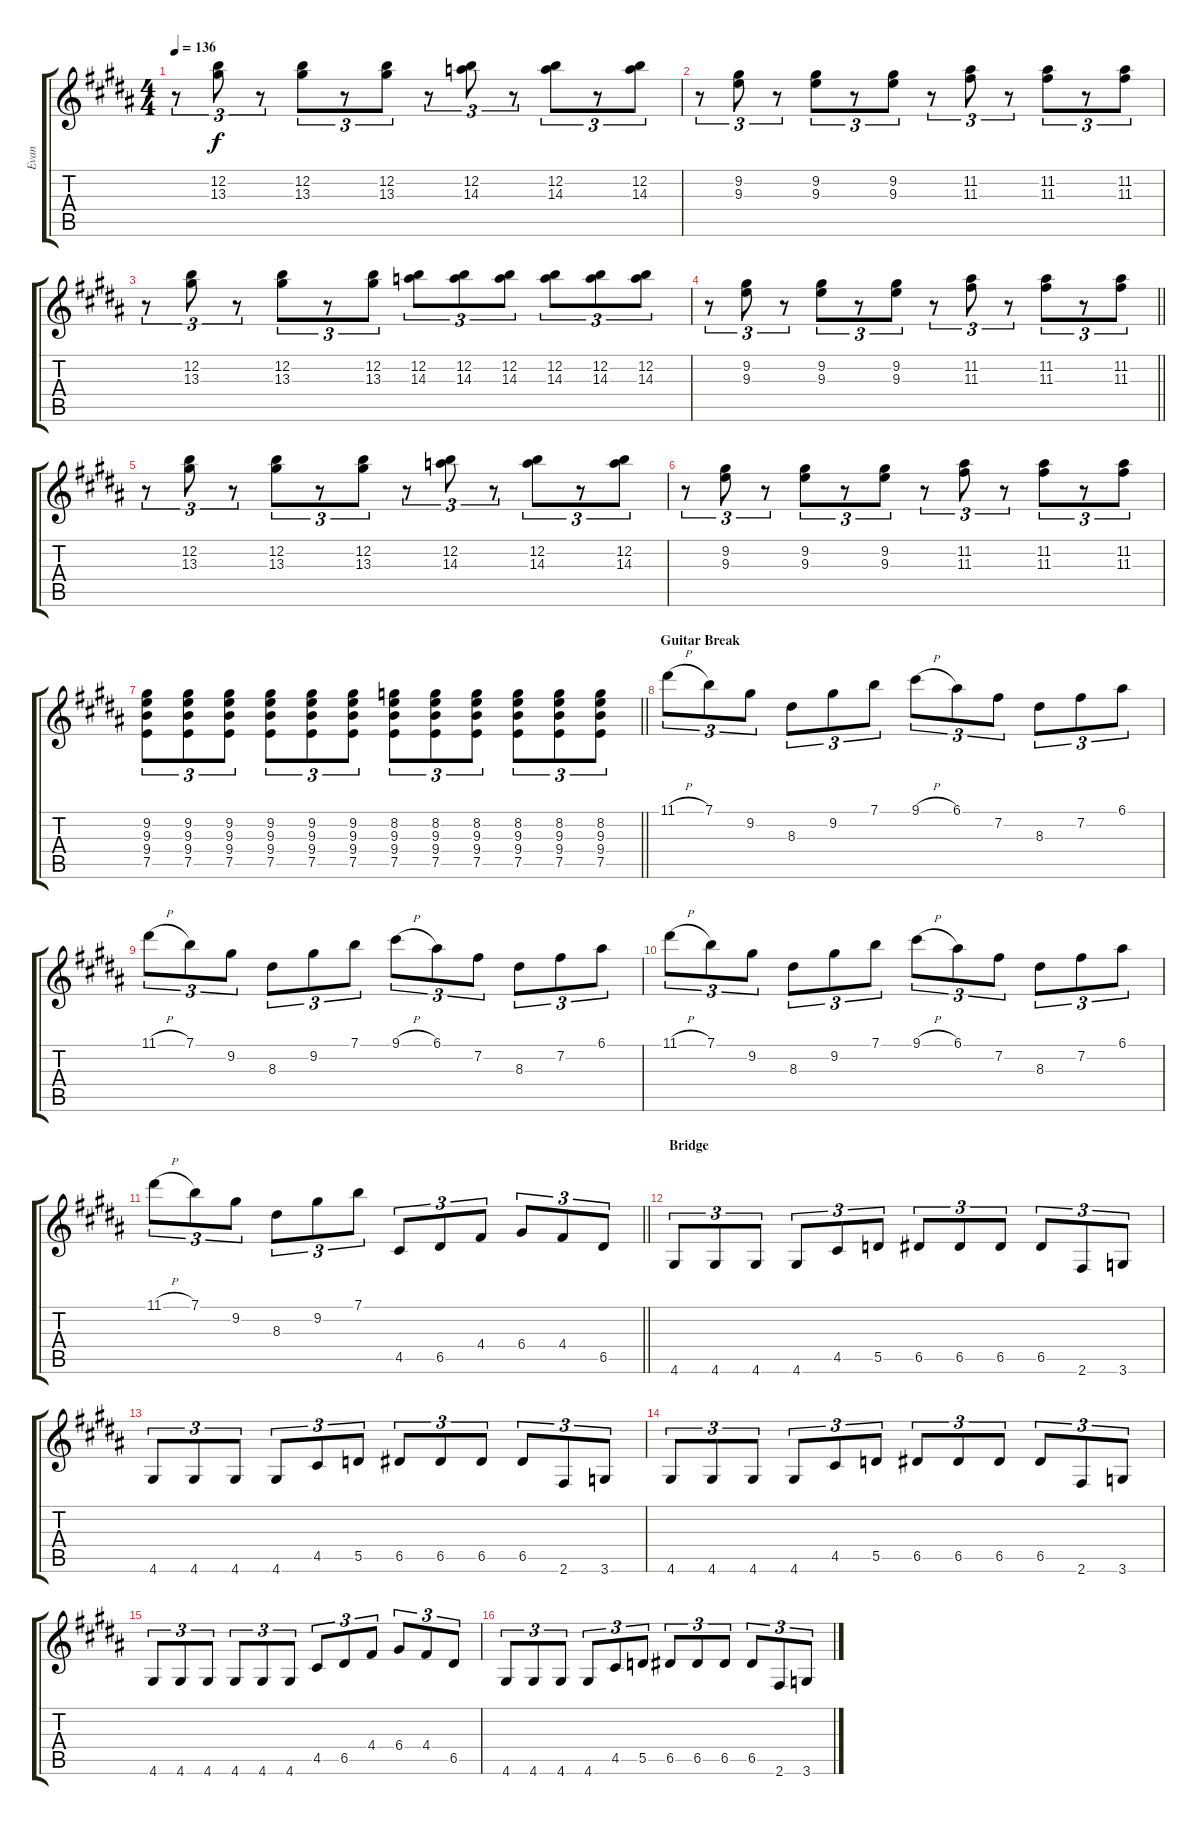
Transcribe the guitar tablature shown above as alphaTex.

\track ("Evan" "Evan") {instrument overdrivenguitar}
\staff {score tabs}
\tuning (E4 B3 G3 D3 A2 E2) {hide}
\ts (4 4)
\tempo 136
\clef g2
\ks b
r.8{tu (3 2) dy f} (12.2 13.3).8{tu (3 2)} r.8{tu (3 2)} (12.2 13.3).8{tu (3 2)} r.8{tu (3 2)} (12.2 13.3).8{tu (3 2)} r.8{tu (3 2)} (12.2 14.3).8{tu (3 2)} r.8{tu (3 2)} (12.2 14.3).8{tu (3 2)} r.8{tu (3 2)} (12.2 14.3).8{tu (3 2)} |
r.8{tu (3 2)} (9.2 9.3).8{tu (3 2)} r.8{tu (3 2)} (9.2 9.3).8{tu (3 2)} r.8{tu (3 2)} (9.2 9.3).8{tu (3 2)} r.8{tu (3 2)} (11.2 11.3).8{tu (3 2)} r.8{tu (3 2)} (11.2 11.3).8{tu (3 2)} r.8{tu (3 2)} (11.2 11.3).8{tu (3 2)} |
r.8{tu (3 2)} (12.2 13.3).8{tu (3 2)} r.8{tu (3 2)} (12.2 13.3).8{tu (3 2)} r.8{tu (3 2)} (12.2 13.3).8{tu (3 2)} (12.2 14.3).8{tu (3 2)} (12.2 14.3).8{tu (3 2)} (12.2 14.3).8{tu (3 2)} (12.2 14.3).8{tu (3 2)} (12.2 14.3).8{tu (3 2)} (12.2 14.3).8{tu (3 2)} |
\barLineRight lightlight
r.8{tu (3 2)} (9.2 9.3).8{tu (3 2)} r.8{tu (3 2)} (9.2 9.3).8{tu (3 2)} r.8{tu (3 2)} (9.2 9.3).8{tu (3 2)} r.8{tu (3 2)} (11.2 11.3).8{tu (3 2)} r.8{tu (3 2)} (11.2 11.3).8{tu (3 2)} r.8{tu (3 2)} (11.2 11.3).8{tu (3 2)} |
r.8{tu (3 2)} (12.2 13.3).8{tu (3 2)} r.8{tu (3 2)} (12.2 13.3).8{tu (3 2)} r.8{tu (3 2)} (12.2 13.3).8{tu (3 2)} r.8{tu (3 2)} (12.2 14.3).8{tu (3 2)} r.8{tu (3 2)} (12.2 14.3).8{tu (3 2)} r.8{tu (3 2)} (12.2 14.3).8{tu (3 2)} |
r.8{tu (3 2)} (9.2 9.3).8{tu (3 2)} r.8{tu (3 2)} (9.2 9.3).8{tu (3 2)} r.8{tu (3 2)} (9.2 9.3).8{tu (3 2)} r.8{tu (3 2)} (11.2 11.3).8{tu (3 2)} r.8{tu (3 2)} (11.2 11.3).8{tu (3 2)} r.8{tu (3 2)} (11.2 11.3).8{tu (3 2)} |
\barLineRight lightlight
(9.2 9.3 9.4 7.5).8{tu (3 2)} (9.2 9.3 9.4 7.5).8{tu (3 2)} (9.2 9.3 9.4 7.5).8{tu (3 2)} (9.2 9.3 9.4 7.5).8{tu (3 2)} (9.2 9.3 9.4 7.5).8{tu (3 2)} (9.2 9.3 9.4 7.5).8{tu (3 2)} (8.2 9.3 9.4 7.5).8{tu (3 2)} (8.2 9.3 9.4 7.5).8{tu (3 2)} (8.2 9.3 9.4 7.5).8{tu (3 2)} (8.2 9.3 9.4 7.5).8{tu (3 2)} (8.2 9.3 9.4 7.5).8{tu (3 2)} (8.2 9.3 9.4 7.5).8{tu (3 2)} |
\section ("" "Guitar Break")
11.1{h}.8{tu (3 2)} 7.1.8{tu (3 2)} 9.2.8{tu (3 2)} 8.3.8{tu (3 2)} 9.2.8{tu (3 2)} 7.1.8{tu (3 2)} 9.1{h}.8{tu (3 2)} 6.1.8{tu (3 2)} 7.2.8{tu (3 2)} 8.3.8{tu (3 2)} 7.2.8{tu (3 2)} 6.1.8{tu (3 2)} |
11.1{h}.8{tu (3 2)} 7.1.8{tu (3 2)} 9.2.8{tu (3 2)} 8.3.8{tu (3 2)} 9.2.8{tu (3 2)} 7.1.8{tu (3 2)} 9.1{h}.8{tu (3 2)} 6.1.8{tu (3 2)} 7.2.8{tu (3 2)} 8.3.8{tu (3 2)} 7.2.8{tu (3 2)} 6.1.8{tu (3 2)} |
11.1{h}.8{tu (3 2)} 7.1.8{tu (3 2)} 9.2.8{tu (3 2)} 8.3.8{tu (3 2)} 9.2.8{tu (3 2)} 7.1.8{tu (3 2)} 9.1{h}.8{tu (3 2)} 6.1.8{tu (3 2)} 7.2.8{tu (3 2)} 8.3.8{tu (3 2)} 7.2.8{tu (3 2)} 6.1.8{tu (3 2)} |
\barLineRight lightlight
11.1{h}.8{tu (3 2)} 7.1.8{tu (3 2)} 9.2.8{tu (3 2)} 8.3.8{tu (3 2)} 9.2.8{tu (3 2)} 7.1.8{tu (3 2)} 4.5.8{tu (3 2)} 6.5.8{tu (3 2)} 4.4.8{tu (3 2)} 6.4.8{tu (3 2)} 4.4.8{tu (3 2)} 6.5.8{tu (3 2)} |
\section ("" "Bridge")
4.6.8{tu (3 2)} 4.6.8{tu (3 2)} 4.6.8{tu (3 2)} 4.6.8{tu (3 2)} 4.5.8{tu (3 2)} 5.5.8{tu (3 2)} 6.5.8{tu (3 2)} 6.5.8{tu (3 2)} 6.5.8{tu (3 2)} 6.5.8{tu (3 2)} 2.6.8{tu (3 2)} 3.6.8{tu (3 2)} |
4.6.8{tu (3 2)} 4.6.8{tu (3 2)} 4.6.8{tu (3 2)} 4.6.8{tu (3 2)} 4.5.8{tu (3 2)} 5.5.8{tu (3 2)} 6.5.8{tu (3 2)} 6.5.8{tu (3 2)} 6.5.8{tu (3 2)} 6.5.8{tu (3 2)} 2.6.8{tu (3 2)} 3.6.8{tu (3 2)} |
4.6.8{tu (3 2)} 4.6.8{tu (3 2)} 4.6.8{tu (3 2)} 4.6.8{tu (3 2)} 4.5.8{tu (3 2)} 5.5.8{tu (3 2)} 6.5.8{tu (3 2)} 6.5.8{tu (3 2)} 6.5.8{tu (3 2)} 6.5.8{tu (3 2)} 2.6.8{tu (3 2)} 3.6.8{tu (3 2)} |
4.6.8{tu (3 2)} 4.6.8{tu (3 2)} 4.6.8{tu (3 2)} 4.6.8{tu (3 2)} 4.6.8{tu (3 2)} 4.6.8{tu (3 2)} 4.5.8{tu (3 2)} 6.5.8{tu (3 2)} 4.4.8{tu (3 2)} 6.4.8{tu (3 2)} 4.4.8{tu (3 2)} 6.5.8{tu (3 2)} |
4.6.8{tu (3 2)} 4.6.8{tu (3 2)} 4.6.8{tu (3 2)} 4.6.8{tu (3 2)} 4.5.8{tu (3 2)} 5.5.8{tu (3 2)} 6.5.8{tu (3 2)} 6.5.8{tu (3 2)} 6.5.8{tu (3 2)} 6.5.8{tu (3 2)} 2.6.8{tu (3 2)} 3.6.8{tu (3 2)}
